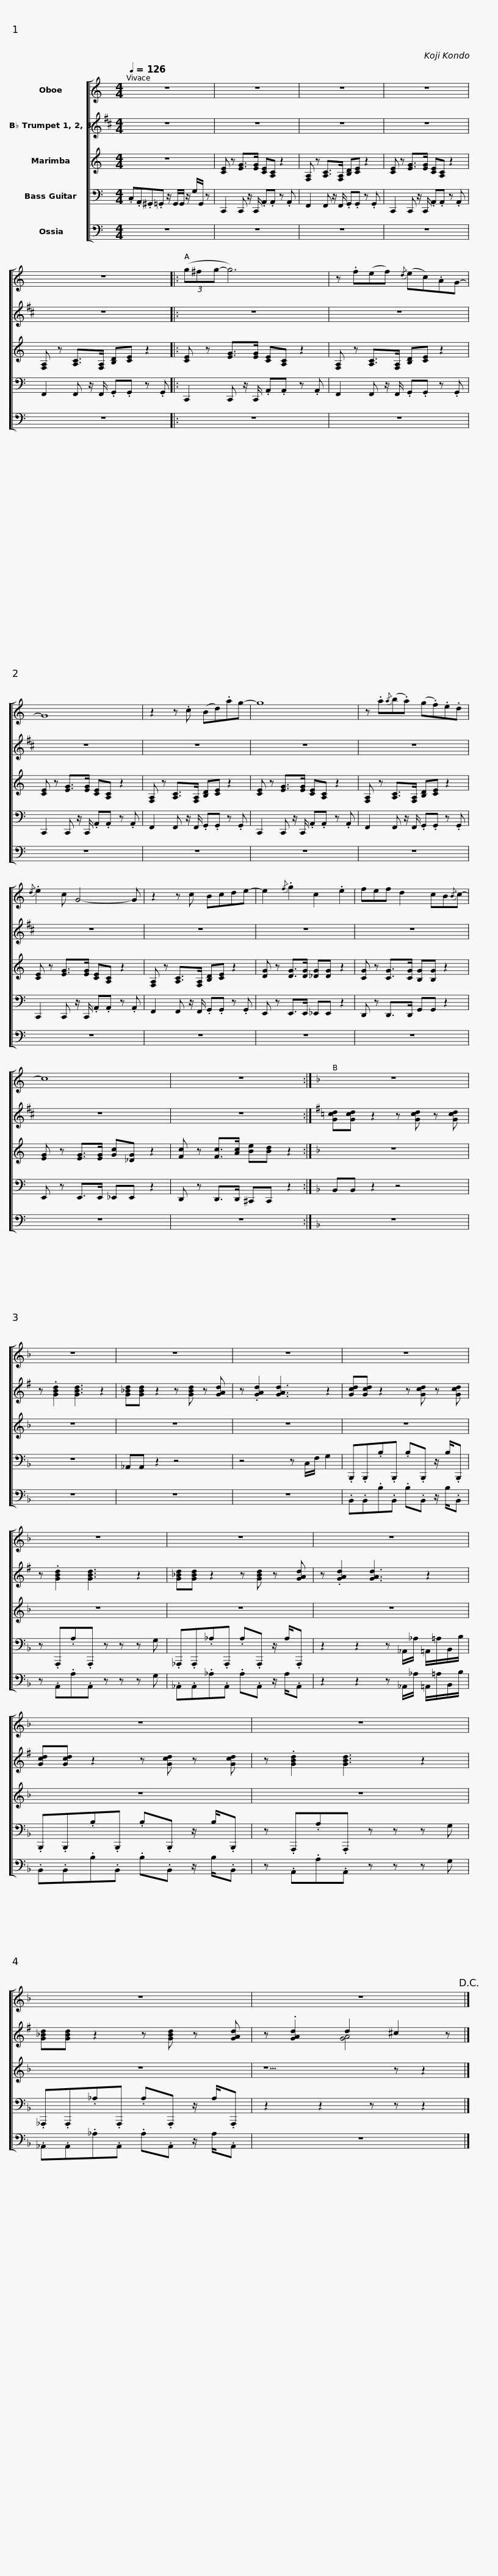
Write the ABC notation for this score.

X:1
%%score [ 1 ( 2 3 ) 4 5 6 ]
L:1/8
Q:1/4=126
M:4/4
I:linebreak $
K:C
V:1 treble
V:2 treble transpose=-2
V:3 treble transpose="-2 "
V:4 treble
V:5 bass
V:6 bass
V:1
 z8 | z8 | z8 |$ z8 | z8 |: %5
 (3(g^fg- g6) |$ z .f(ef){/d} (ec).AG- | G8 | z2 z .c (Bd).ag- |$ g8 | %10
 z .a{/a}(b.a) (g.f).e.d |{/d} .e2 c G4- G |$ z2 z c Bcde- | e2{/f} .g2 c2 .e2 | fef d2 cB{/B}c- |$ %15
 c8 | z8 :|[K:F] z8 | z8 |$ z8 | %20
 z8 | z8 | z8 |$ z8 | z8 | %25
 z8 |$ z8 | z8 | z8!D.C.! |] %29
V:2
[K:D] z8 | z8 | z8 |$ z8 | z8 |: %5
 z8 |$ z8 | z8 | z8 |$ z8 | %10
 z8 | z8 |$ z8 | z8 | z8 |$ %15
 z8 | z8 :|[K:G] [Gcd][Gcd] z2 z [Gcd] z [Gcd] | z .[GBd]2 [GBd]3 z2 |$ [G_Bd][GBd] z2 z [GBd] z [GAd] | %20
 z .[GAd]2 [GAd]3 z2 | [Gcd][Gcd] z2 z [Gcd] z [Gcd] | z .[GBd]2 [GBd]3 z2 |$ [G_Bd][GBd] z2 z [GBd] z [GAd] | z .[GAd]2 [GAd]3 z2 | %25
 [Gcd][Gcd] z2 z [Gcd] z [Gcd] |$ z .[GBd]2 [GBd]3 z2 | [G_Bd][GBd] z2 z [GBd] z [GAd] | z .[GAd]2 d2 ^c2 z |] %29
V:3
[K:D] x8 | x8 | x8 |$ x8 | x8 |: %5
 x8 |$ x8 | x8 | x8 |$ x8 | %10
 x8 | x8 |$ x8 | x8 | x8 |$ %15
 x8 | x8 :|[K:G] x8 | x8 |$ x8 | %20
 x8 | x8 | x8 |$ x8 | x8 | %25
 x8 |$ x8 | x8 | x3 [GA]4 x |] %29
V:4
 z8 | [CE] z [EG]>[EG] [CE][A,C] z2 | [F,A,] z [A,C]>[F,A,] [B,D][CE] z2 |$ [CE] z [EG]>[EG] [CE][A,C] z2 | [F,A,] z [A,C]>[F,A,] [B,D][CE] z2 |: %5
 [CE] z [EG]>[EG] [CE][A,C] z2 |$ [F,A,] z [A,C]>[F,A,] [B,D][CE] z2 | [CE] z [EG]>[EG] [CE][A,C] z2 | [F,A,] z [A,C]>[F,A,] [B,D][CE] z2 |$ [CE] z [EG]>[EG] [CE][A,C] z2 | %10
 [F,A,] z [A,C]>[F,A,] [B,D][CE] z2 | [CE] z [EG]>[EG] [CE][A,C] z2 |$ [F,A,] z [A,C]>[F,A,] [B,D][CE] z2 | [DG] z [DG]>[DG] [_DG][DG] z2 | [CG] z [CG]>[CG] [B,G][B,G] z2 |$ %15
 [EG] z [EG]>[EG] [Gc][_DG] z2 | [Fc] z [Fc]>[Ac] [Be][Bd] z2 :|[K:F] z8 | z8 |$ z8 | %20
 z8 | z8 | z8 |$ z8 | z8 | %25
 z8 |$ z8 | z8 | z5 z z2 |] %29
V:5
 .C,.A,,.^G,,.=G,, z/ G,,/G,,/ z/ G,/G,,/ z | C,,2 C,, z/ C,,/ .A,,.A,, z .A,, | F,,2 F,, z/ F,,/ .G,,.G,, z .G,, |$ C,,2 C,, z/ C,,/ .A,,.A,, z .A,, | F,,2 F,, z/ F,,/ .G,,.G,, z .G,, |: %5
 C,,2 C,, z/ C,,/ .A,,.A,, z .A,, |$ F,,2 F,, z/ F,,/ .G,,.G,, z .G,, | C,,2 C,, z/ C,,/ .A,,.A,, z .A,, | F,,2 F,, z/ F,,/ .G,,.G,, z .G,, |$ C,,2 C,, z/ C,,/ .A,,.A,, z .A,, | %10
 F,,2 F,, z/ F,,/ .G,,.G,, z .G,, | C,,2 C,, z/ C,,/ .A,,.A,, z .A,, |$ F,,2 F,, z/ F,,/ .G,,.G,, z .G,, | E,, z E,,>E,, _E,,E,, z2 | D,, z D,,>D,, G,,G,, z2 |$ %15
 E,, z E,,>E,, _E,,E,, z2 | D,, z D,,>D,, ^C,,C,, z2 :|[K:F] B,,B,, z2 z4 | z8 |$ _A,,A,, z2 z4 | %20
 z4 z C,/F,/ G,2 | .B,,,.B,,,.B,.B,,, .B,.B,,, z/ B,/.B,,, | z .A,,,.A,.A,,, z z z G, |$ ._A,,,.A,,,._A,.A,,, .A,.A,,, z/ A,/.A,,, | z2 z2 z _A,,/_A,/ =A,,/=A,/B,,/B,/ | %25
 .B,,,.B,,,.B,.B,,, .B,.B,,, z/ B,/.B,,, |$ z .A,,,.A,.A,,, z z z G, | ._A,,,.A,,,._A,.A,,, .A,.A,,, z/ A,/.A,,, | z2 z2 z z z2 |] %29
V:6
 z8 | z8 | z8 |$ z8 | z8 |: %5
 z8 |$ z8 | z8 | z8 |$ z8 | %10
 z8 | z8 |$ z8 | z8 | z8 |$ %15
 z8 | z8 :|[K:F] z8 | z8 |$ z8 | %20
 z8 | .B,,.B,,.B,.B,, .B,.B,, z/ B,/.B,, | z .A,,.A,.A,, z z z G, |$ ._A,,.A,,._A,.A,, .A,.A,, z/ A,/.A,, | z2 z2 z _A,,/_A,/ =A,,/=A,/B,,/B,/ | %25
 .B,,.B,,.B,.B,, .B,.B,, z/ B,/.B,, |$ z .A,,.A,.A,, z z z G, | ._A,,.A,,._A,.A,, .A,.A,, z/ A,/.A,, | z8 |] %29
